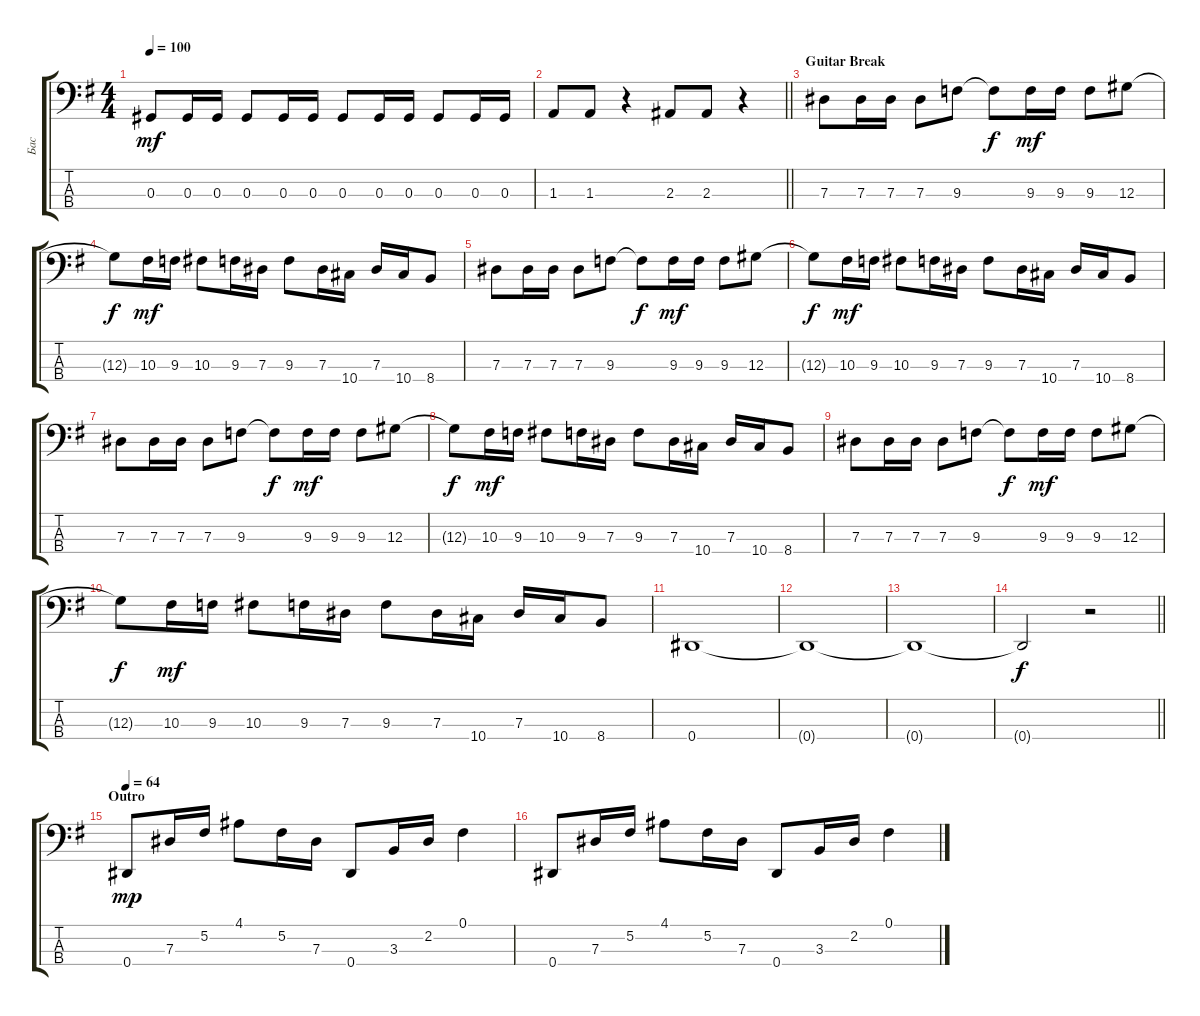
\track ("Бас" "Бас") {instrument electricbassfinger}
\staff {score tabs}
\tuning (Gb2 Db2 Ab1 Eb1) {hide}
\ts (4 4)
\tempo 100
\clef f4
\ks eminor
0.3.8{dy mf} 0.3.16 0.3.16 0.3.8 0.3.16 0.3.16 0.3.8 0.3.16 0.3.16 0.3.8 0.3.16 0.3.16 |
\barLineRight lightlight
1.3.8 1.3.8 r.4 2.3.8 2.3.8 r.4 |
\section ("" "Guitar Break")
7.3.8 7.3.16 7.3.16 7.3.8 9.3.8 9.3{t}.8{dy f} 9.3.16{dy mf} 9.3.16 9.3.8 12.3.8 |
12.3{t}.8{dy f} 10.3.16{dy mf} 9.3.16 10.3.8 9.3.16 7.3.16 9.3.8 7.3.16 10.4.16 7.3.16 10.4.16 8.4.8 |
7.3.8 7.3.16 7.3.16 7.3.8 9.3.8 9.3{t}.8{dy f} 9.3.16{dy mf} 9.3.16 9.3.8 12.3.8 |
12.3{t}.8{dy f} 10.3.16{dy mf} 9.3.16 10.3.8 9.3.16 7.3.16 9.3.8 7.3.16 10.4.16 7.3.16 10.4.16 8.4.8 |
7.3.8 7.3.16 7.3.16 7.3.8 9.3.8 9.3{t}.8{dy f} 9.3.16{dy mf} 9.3.16 9.3.8 12.3.8 |
12.3{t}.8{dy f} 10.3.16{dy mf} 9.3.16 10.3.8 9.3.16 7.3.16 9.3.8 7.3.16 10.4.16 7.3.16 10.4.16 8.4.8 |
7.3.8 7.3.16 7.3.16 7.3.8 9.3.8 9.3{t}.8{dy f} 9.3.16{dy mf} 9.3.16 9.3.8 12.3.8 |
12.3{t}.8{dy f} 10.3.16{dy mf} 9.3.16 10.3.8 9.3.16 7.3.16 9.3.8 7.3.16 10.4.16 7.3.16 10.4.16 8.4.8 |
0.4.1 |
0.4{t}.1 |
0.4{t}.1 |
\barLineRight lightlight
0.4{t}.2{dy f} r.2 |
\section ("" "Outro")
\tempo 64
0.4.8{dy mp} 7.3.16 5.2.16 4.1.8 5.2.16 7.3.16 0.4.8 3.3.16 2.2.16 0.1.4 |
0.4.8 7.3.16 5.2.16 4.1.8 5.2.16 7.3.16 0.4.8 3.3.16 2.2.16 0.1.4
